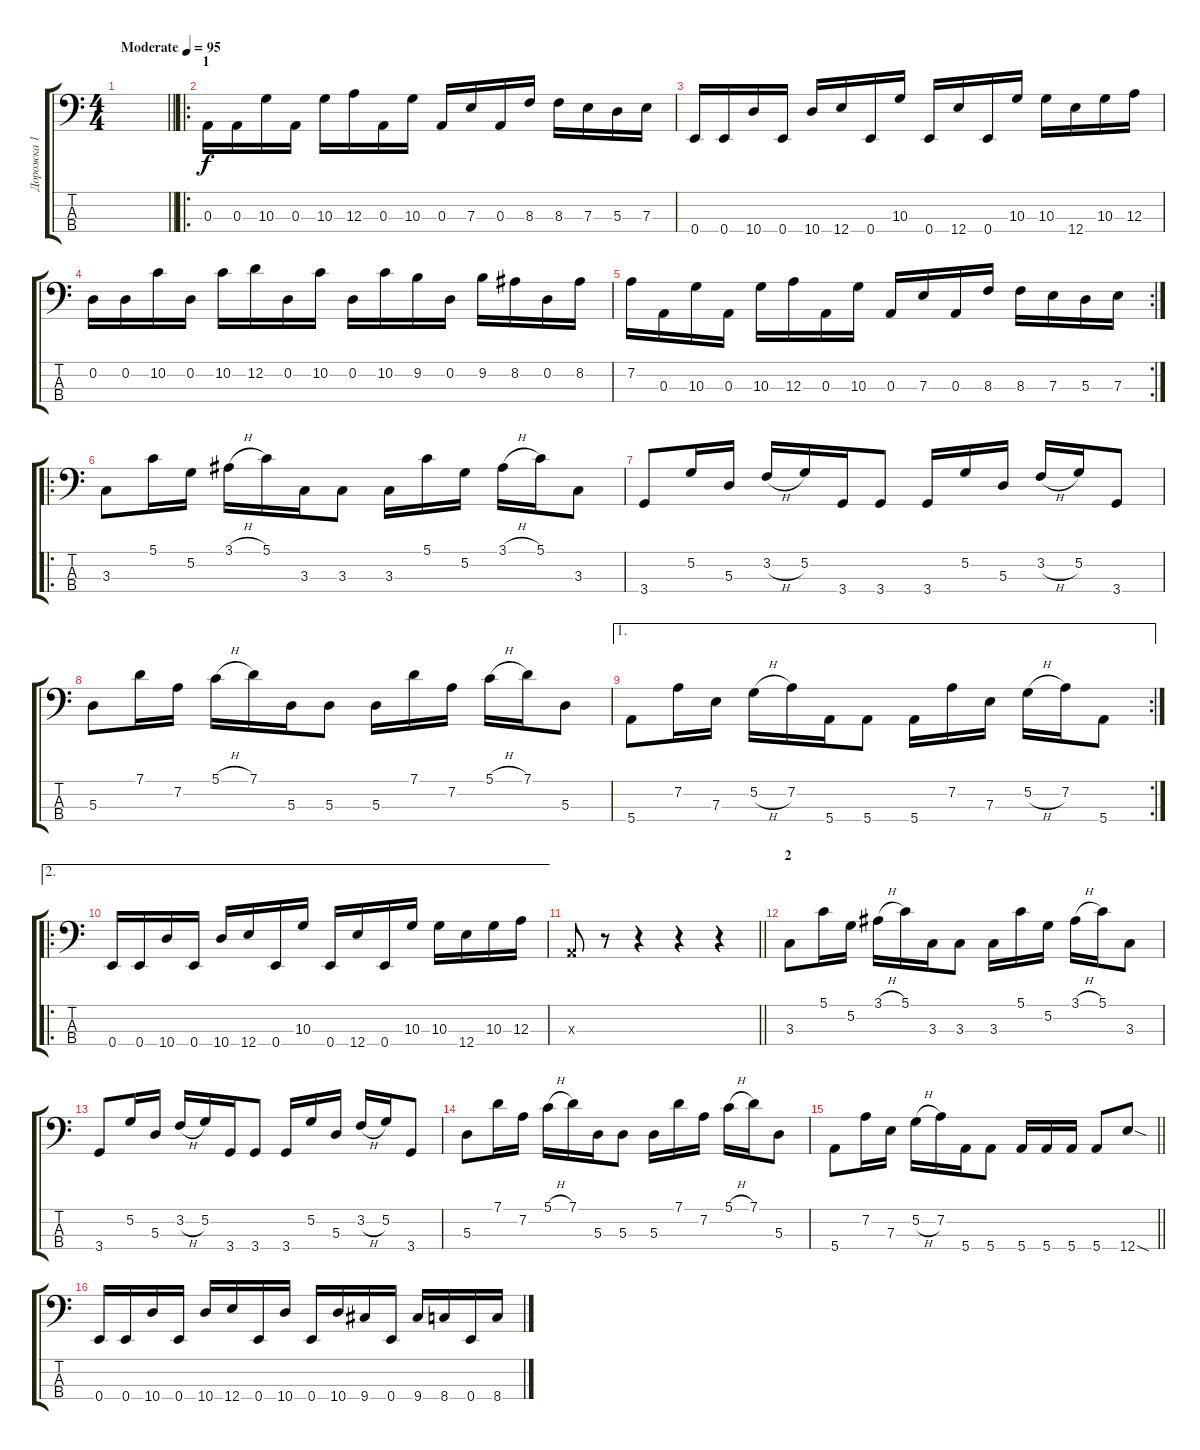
\track ("Дорожка 1" "Дорожка 1") {instrument electricbassfinger}
\staff {score tabs}
\tuning (G2 D2 A1 E1) {hide}
\ts (4 4)
\tempo (95 "Moderate")
\clef f4
\barLineRight lightlight
\ks c
|
\ro
\section ("" "1")
0.3.16 0.3.16 10.3.16 0.3.16 10.3.16 12.3.16 0.3.16 10.3.16 0.3.16 7.3.16 0.3.16 8.3.16 8.3.16 7.3.16 5.3.16 7.3.16 |
0.4.16 0.4.16 10.4.16 0.4.16 10.4.16 12.4.16 0.4.16 10.3.16 0.4.16 12.4.16 0.4.16 10.3.16 10.3.16 12.4.16 10.3.16 12.3.16 |
0.2.16 0.2.16 10.2.16 0.2.16 10.2.16 12.2.16 0.2.16 10.2.16 0.2.16 10.2.16 9.2.16 0.2.16 9.2.16 8.2.16 0.2.16 8.2.16 |
\rc 2
7.2.16 0.3.16 10.3.16 0.3.16 10.3.16 12.3.16 0.3.16 10.3.16 0.3.16 7.3.16 0.3.16 8.3.16 8.3.16 7.3.16 5.3.16 7.3.16 |
\ro
3.3.8 5.1.16 5.2.16 3.1{h}.16 5.1.16 3.3.16 3.3.8 3.3.16 5.1.16 5.2.16 3.1{h}.16 5.1.16 3.3.8 |
3.4.8 5.2.16 5.3.16 3.2{h}.16 5.2.16 3.4.16 3.4.8 3.4.16 5.2.16 5.3.16 3.2{h}.16 5.2.16 3.4.8 |
5.3.8 7.1.16 7.2.16 5.1{h}.16 7.1.16 5.3.16 5.3.8 5.3.16 7.1.16 7.2.16 5.1{h}.16 7.1.16 5.3.8 |
\ae 1
\rc 2
5.4.8 7.2.16 7.3.16 5.2{h}.16 7.2.16 5.4.16 5.4.8 5.4.16 7.2.16 7.3.16 5.2{h}.16 7.2.16 5.4.8 |
\ae 2
\ro
0.4.16 0.4.16 10.4.16 0.4.16 10.4.16 12.4.16 0.4.16 10.3.16 0.4.16 12.4.16 0.4.16 10.3.16 10.3.16 12.4.16 10.3.16 12.3.16 |
\barLineRight lightlight
0.3{x}.8 r.8 r.4 r.4 r.4 |
\section ("" "2")
3.3.8 5.1.16 5.2.16 3.1{h}.16 5.1.16 3.3.16 3.3.8 3.3.16 5.1.16 5.2.16 3.1{h}.16 5.1.16 3.3.8 |
3.4.8 5.2.16 5.3.16 3.2{h}.16 5.2.16 3.4.16 3.4.8 3.4.16 5.2.16 5.3.16 3.2{h}.16 5.2.16 3.4.8 |
5.3.8 7.1.16 7.2.16 5.1{h}.16 7.1.16 5.3.16 5.3.8 5.3.16 7.1.16 7.2.16 5.1{h}.16 7.1.16 5.3.8 |
\barLineRight lightlight
5.4.8 7.2.16 7.3.16 5.2{h}.16 7.2.16 5.4.16 5.4.8 5.4.16 5.4.16 5.4.16 5.4.8 12.4{sod}.8 |
0.4.16 0.4.16 10.4.16 0.4.16 10.4.16 12.4.16 0.4.16 10.4.16 0.4.16 10.4.16 9.4.16 0.4.16 9.4.16 8.4.16 0.4.16 8.4.16
